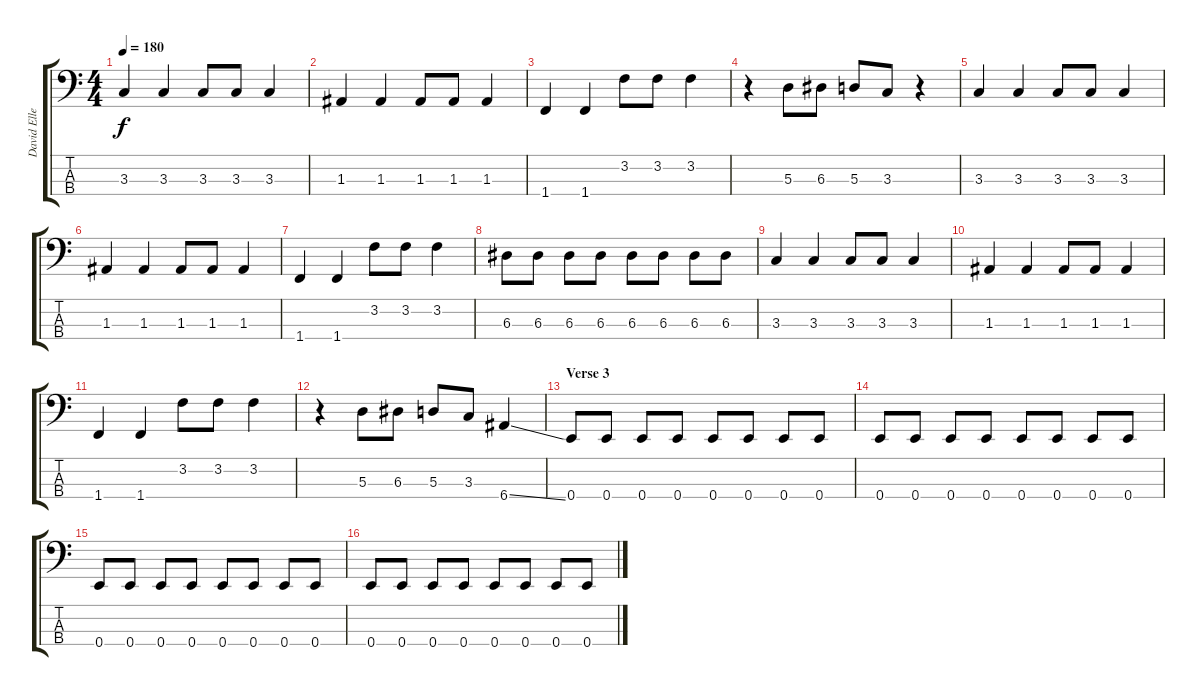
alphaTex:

\track ("David Ellefson" "David Elle") {instrument electricbasspick}
\staff {score tabs}
\tuning (G2 D2 A1 E1) {hide}
\ts (4 4)
\tempo 180
\clef f4
\ks c
3.3.4{dy f} 3.3.4 3.3.8 3.3.8 3.3.4 |
1.3.4 1.3.4 1.3.8 1.3.8 1.3.4 |
1.4.4 1.4.4 3.2.8 3.2.8 3.2.4 |
r.4 5.3.8 6.3.8 5.3.8 3.3.8 r.4 |
3.3.4 3.3.4 3.3.8 3.3.8 3.3.4 |
1.3.4 1.3.4 1.3.8 1.3.8 1.3.4 |
1.4.4 1.4.4 3.2.8 3.2.8 3.2.4 |
6.3.8 6.3.8 6.3.8 6.3.8 6.3.8 6.3.8 6.3.8 6.3.8 |
3.3.4 3.3.4 3.3.8 3.3.8 3.3.4 |
1.3.4 1.3.4 1.3.8 1.3.8 1.3.4 |
1.4.4 1.4.4 3.2.8 3.2.8 3.2.4 |
r.4 5.3.8 6.3.8 5.3.8 3.3.8 6.4{ss}.4 |
\section ("" "Verse 3")
0.4.8 0.4.8 0.4.8 0.4.8 0.4.8 0.4.8 0.4.8 0.4.8 |
0.4.8 0.4.8 0.4.8 0.4.8 0.4.8 0.4.8 0.4.8 0.4.8 |
0.4.8 0.4.8 0.4.8 0.4.8 0.4.8 0.4.8 0.4.8 0.4.8 |
0.4.8 0.4.8 0.4.8 0.4.8 0.4.8 0.4.8 0.4.8 0.4.8
